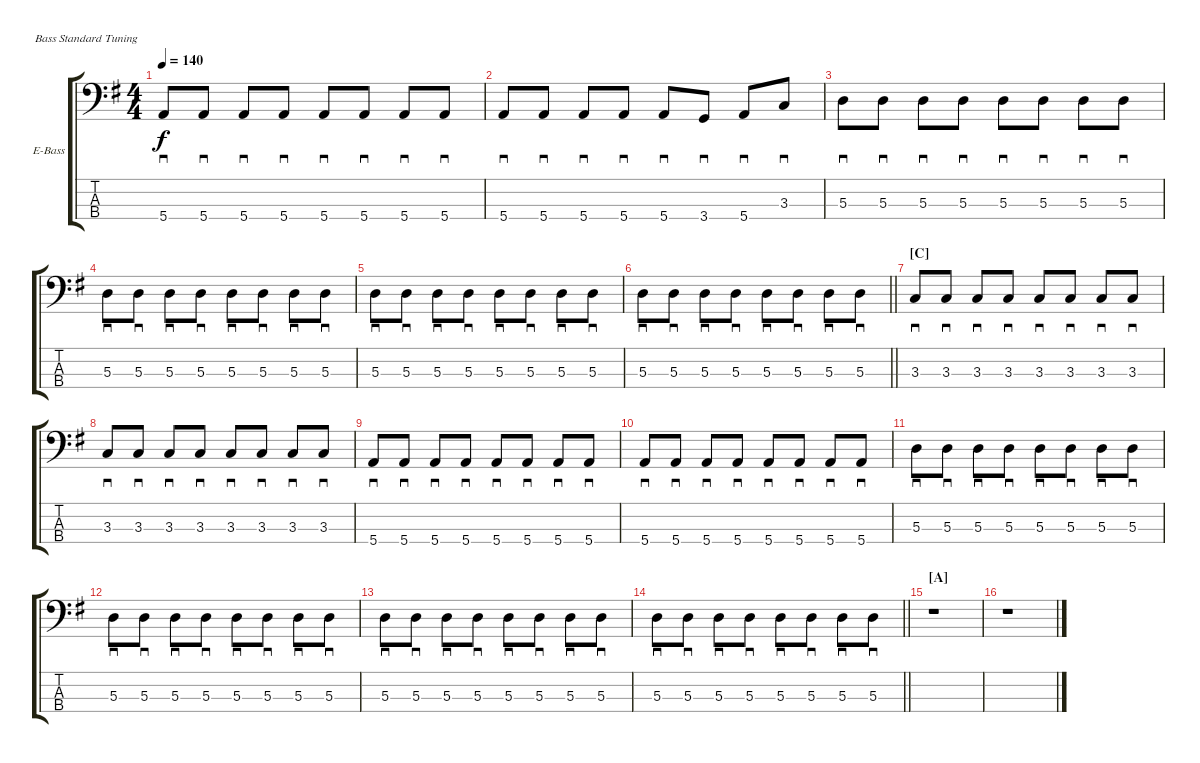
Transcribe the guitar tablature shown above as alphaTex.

\bracketExtendMode groupsimilarinstruments
\firstSystemTrackNameOrientation horizontal
\otherSystemsTrackNameOrientation horizontal
\track ("Nikolai Fraiture" "E-Bass") {instrument electricbasspick}
\staff {score tabs}
\tuning (G2 D2 A1 E1)
\ts (4 4)
\tempo 140
\clef f4
\ks g
5.4.8{sd dy f} 5.4.8{sd} 5.4.8{sd} 5.4.8{sd} 5.4.8{sd} 5.4.8{sd} 5.4.8{sd} 5.4.8{sd} |
5.4.8{sd} 5.4.8{sd} 5.4.8{sd} 5.4.8{sd} 5.4.8{sd} 3.4.8{sd} 5.4.8{sd} 3.3.8{sd} |
5.3.8{sd} 5.3.8{sd} 5.3.8{sd} 5.3.8{sd} 5.3.8{sd} 5.3.8{sd} 5.3.8{sd} 5.3.8{sd} |
5.3.8{sd} 5.3.8{sd} 5.3.8{sd} 5.3.8{sd} 5.3.8{sd} 5.3.8{sd} 5.3.8{sd} 5.3.8{sd} |
5.3.8{sd} 5.3.8{sd} 5.3.8{sd} 5.3.8{sd} 5.3.8{sd} 5.3.8{sd} 5.3.8{sd} 5.3.8{sd} |
\barLineRight lightlight
5.3.8{sd} 5.3.8{sd} 5.3.8{sd} 5.3.8{sd} 5.3.8{sd} 5.3.8{sd} 5.3.8{sd} 5.3.8{sd} |
\section ("C" "")
3.3.8{sd} 3.3.8{sd} 3.3.8{sd} 3.3.8{sd} 3.3.8{sd} 3.3.8{sd} 3.3.8{sd} 3.3.8{sd} |
3.3.8{sd} 3.3.8{sd} 3.3.8{sd} 3.3.8{sd} 3.3.8{sd} 3.3.8{sd} 3.3.8{sd} 3.3.8{sd} |
5.4.8{sd} 5.4.8{sd} 5.4.8{sd} 5.4.8{sd} 5.4.8{sd} 5.4.8{sd} 5.4.8{sd} 5.4.8{sd} |
5.4.8{sd} 5.4.8{sd} 5.4.8{sd} 5.4.8{sd} 5.4.8{sd} 5.4.8{sd} 5.4.8{sd} 5.4.8{sd} |
5.3.8{sd} 5.3.8{sd} 5.3.8{sd} 5.3.8{sd} 5.3.8{sd} 5.3.8{sd} 5.3.8{sd} 5.3.8{sd} |
5.3.8{sd} 5.3.8{sd} 5.3.8{sd} 5.3.8{sd} 5.3.8{sd} 5.3.8{sd} 5.3.8{sd} 5.3.8{sd} |
5.3.8{sd} 5.3.8{sd} 5.3.8{sd} 5.3.8{sd} 5.3.8{sd} 5.3.8{sd} 5.3.8{sd} 5.3.8{sd} |
\barLineRight lightlight
5.3.8{sd} 5.3.8{sd} 5.3.8{sd} 5.3.8{sd} 5.3.8{sd} 5.3.8{sd} 5.3.8{sd} 5.3.8{sd} |
\section ("A" "")
r.1 |
r.1
